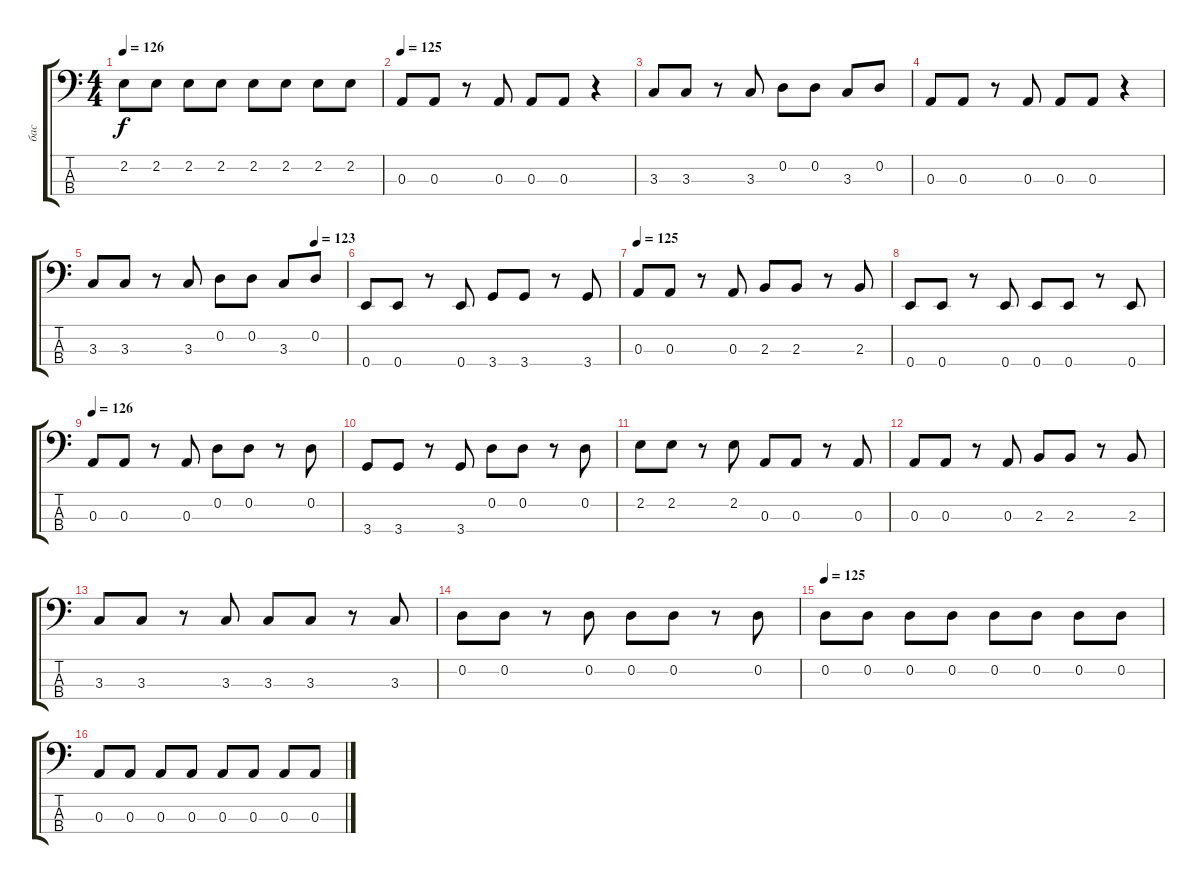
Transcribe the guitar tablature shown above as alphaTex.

\track ("бас" "бас") {instrument electricbassfinger}
\staff {score tabs}
\tuning (G2 D2 A1 E1) {hide}
\ts (4 4)
\tempo 126
\clef f4
\ks c
2.2.8{dy f} 2.2.8 2.2.8 2.2.8 2.2.8 2.2.8 2.2.8 2.2.8 |
\tempo 125
0.3.8 0.3.8 r.8 0.3.8 0.3.8 0.3.8 r.4 |
3.3.8 3.3.8 r.8 3.3.8 0.2.8 0.2.8 3.3.8 0.2.8 |
0.3.8 0.3.8 r.8 0.3.8 0.3.8 0.3.8 r.4 |
\tempo (123 0.875)
3.3.8 3.3.8 r.8 3.3.8 0.2.8 0.2.8 3.3.8 0.2.8 |
0.4.8 0.4.8 r.8 0.4.8 3.4.8 3.4.8 r.8 3.4.8 |
\tempo 125
0.3.8 0.3.8 r.8 0.3.8 2.3.8 2.3.8 r.8 2.3.8 |
0.4.8 0.4.8 r.8 0.4.8 0.4.8 0.4.8 r.8 0.4.8 |
\tempo 126
0.3.8 0.3.8 r.8 0.3.8 0.2.8 0.2.8 r.8 0.2.8 |
3.4.8 3.4.8 r.8 3.4.8 0.2.8 0.2.8 r.8 0.2.8 |
2.2.8 2.2.8 r.8 2.2.8 0.3.8 0.3.8 r.8 0.3.8 |
0.3.8 0.3.8 r.8 0.3.8 2.3.8 2.3.8 r.8 2.3.8 |
3.3.8 3.3.8 r.8 3.3.8 3.3.8 3.3.8 r.8 3.3.8 |
0.2.8 0.2.8 r.8 0.2.8 0.2.8 0.2.8 r.8 0.2.8 |
\tempo 125
0.2.8 0.2.8 0.2.8 0.2.8 0.2.8 0.2.8 0.2.8 0.2.8 |
0.3.8 0.3.8 0.3.8 0.3.8 0.3.8 0.3.8 0.3.8 0.3.8
